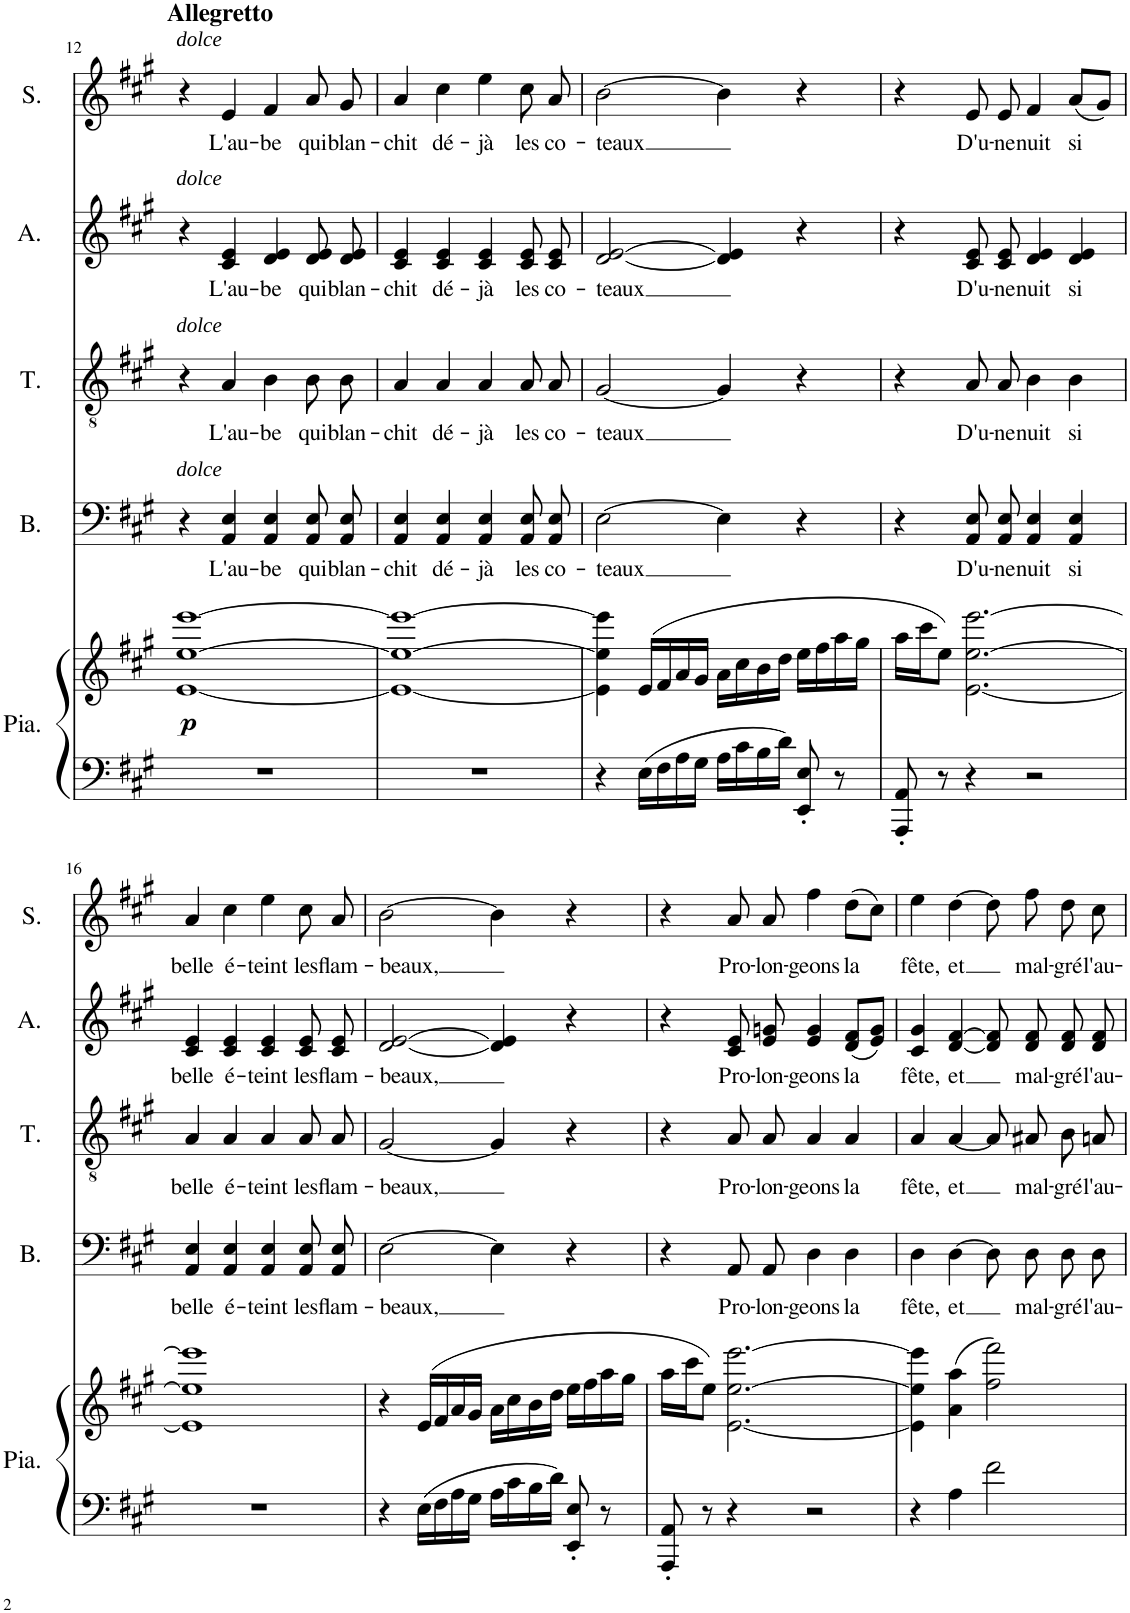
**kern	**kern	**dynam	**kern	**text	**kern	**text	**kern	**text	**kern	**text
*part5	*part5	*part5	*part4	*part4	*part3	*part3	*part2	*part2	*part1	*part1
*staff6	*staff5	*staff5/6	*staff4	*staff4	*staff3	*staff3	*staff2	*staff2	*staff1	*staff1
*I"Piano	*	*	*I"Bass	*	*I"Ténor	*	*I"Alto	*	*I"Soprano	*
*I'Pia.	*	*	*I'B.	*	*I'T.	*	*I'A.	*	*I'S.	*
!!LO:PB:g=z
*clefF4	*clefG2	*	*clefF4	*	*clefGv2	*	*clefG2	*	*clefG2	*
*k[f#c#g#]	*k[f#c#g#]	*	*k[f#c#g#]	*	*k[f#c#g#]	*	*k[f#c#g#]	*	*k[f#c#g#]	*
*M4/4	*M4/4	*	*M4/4	*	*M4/4	*	*M4/4	*	*M4/4	*
*met(c)	*met(c)	*	*met(c)	*	*met(c)	*	*met(c)	*	*met(c)	*
=12	=12	=12	=12	=12	=12	=12	=12	=12	=12	=12
!	!	!	!	!	!	!	!	!	!LO:TX:a:B:t=Allegretto	!
!	!	!	!	!	!	!	!	!	!LO:TX:a:i:t=dolce	!
!	!	!	!	!	!	!	!LO:TX:a:i:t=dolce	!	!	!
!	!	!	!	!	!LO:TX:a:i:t=dolce	!	!	!	!	!
!	!	!	!LO:TX:a:i:t=dolce	!	!	!	!	!	!	!
!	!	!LO:DY:b	!	!	!	!	!	!	!	!
1r	[1e [1ee [1eee	p	4r	.	4r	.	4r	.	4r	.
!	!	!	!	!LO:LY:b	!	!LO:LY:b	!	!LO:LY:b	!	!LO:LY:b
.	.	.	4AA/ 4E/	L'au-	4A/	L'au-	4c#/ 4e/	L'au-	4e/	L'au-
!	!	!	!	!LO:LY:b	!	!LO:LY:b	!	!LO:LY:b	!	!LO:LY:b
.	.	.	4AA/ 4E/	-be	4B\	-be	4d/ 4e/	-be	4f#/	-be
!	!	!	!	!LO:LY:b	!	!LO:LY:b	!	!LO:LY:b	!	!LO:LY:b
.	.	.	8AA/ 8E/L	qui	8B\L	qui	8d/ 8e/	qui	8a/	qui
!	!	!	!	!LO:LY:b	!	!LO:LY:b	!	!LO:LY:b	!	!LO:LY:b
.	.	.	8AA/ 8E/J	blan-	8B\J	blan-	8d/ 8e/	blan-	8g#/	blan-
=13	=13	=13	=13	=13	=13	=13	=13	=13	=13	=13
!	!	!	!	!LO:LY:b	!	!LO:LY:b	!	!LO:LY:b	!	!LO:LY:b
1r	1e_ 1ee_ 1eee_	.	4AA/ 4E/	-chit	4A/	-chit	4c#/ 4e/	-chit	4a/	-chit
!	!	!	!	!LO:LY:b	!	!LO:LY:b	!	!LO:LY:b	!	!LO:LY:b
.	.	.	4AA/ 4E/	dé-	4A/	dé-	4c#/ 4e/	dé-	4cc#\	dé-
!	!	!	!	!LO:LY:b	!	!LO:LY:b	!	!LO:LY:b	!	!LO:LY:b
.	.	.	4AA/ 4E/	-jà	4A/	-jà	4c#/ 4e/	-jà	4ee\	-jà
!	!	!	!	!LO:LY:b	!	!LO:LY:b	!	!LO:LY:b	!	!LO:LY:b
.	.	.	8AA/ 8E/L	les	8A/L	les	8c#/ 8e/	les	8cc#\	les
!	!	!	!	!LO:LY:b	!	!LO:LY:b	!	!LO:LY:b	!	!LO:LY:b
.	.	.	8AA/ 8E/J	co-	8A/J	co-	8c#/ 8e/	co-	8a/	co-
=14	=14	=14	=14	=14	=14	=14	=14	=14	=14	=14
!	!	!	!	!LO:LY:b	!	!LO:LY:b	!	!LO:LY:b	!	!LO:LY:b
4r	4e\] 4ee\] 4eee\]	.	[2E\	-teaux	[2G#/	-teaux	[2d/ [2e/	-teaux	[2b\	-teaux
16E\LL	(16e/LL	.	.	.	.	.	.	.	.	.
16F#\	16f#/	.	.	.	.	.	.	.	.	.
16A\	16a/	.	.	.	.	.	.	.	.	.
16G#\JJ	16g#/JJ	.	.	.	.	.	.	.	.	.
16A\LL	16a\LL	.	4E\]	.	4G#/]	.	4d/] 4e/]	.	4b\]	.
16c#\	16cc#\	.	.	.	.	.	.	.	.	.
16B\	16b\	.	.	.	.	.	.	.	.	.
16d\JJ	16dd\JJ	.	.	.	.	.	.	.	.	.
8EE/' 8E/'	16ee\LL	.	4r	.	4r	.	4r	.	4r	.
.	16ff#\	.	.	.	.	.	.	.	.	.
8r	16aa\	.	.	.	.	.	.	.	.	.
.	16gg#\JJ	.	.	.	.	.	.	.	.	.
=15	=15	=15	=15	=15	=15	=15	=15	=15	=15	=15
8AAA/' 8AA/'	16aa\LL	.	4r	.	4r	.	4r	.	4r	.
.	16ccc#\J	.	.	.	.	.	.	.	.	.
8r	8ee\J)	.	.	.	.	.	.	.	.	.
!	!	!	!	!LO:LY:b	!	!LO:LY:b	!	!LO:LY:b	!	!LO:LY:b
4r	[2.e\ [2.ee\ [2.eee\	.	8AA/ 8E/L	D'u-	8A/L	D'u-	8c#/ 8e/	D'u-	8e/	D'u-
!	!	!	!	!LO:LY:b	!	!LO:LY:b	!	!LO:LY:b	!	!LO:LY:b
.	.	.	8AA/ 8E/J	-ne	8A/J	-ne	8c#/ 8e/	-ne	8e/	-ne
!	!	!	!	!LO:LY:b	!	!LO:LY:b	!	!LO:LY:b	!	!LO:LY:b
2r	.	.	4AA/ 4E/	nuit	4B\	nuit	4d/ 4e/	nuit	4f#/	nuit
!	!	!	!	!LO:LY:b	!	!LO:LY:b	!	!LO:LY:b	!	!LO:LY:b
.	.	.	4AA/ 4E/	si	4B\	si	4d/ 4e/	si	(8a/L	si
.	.	.	.	.	.	.	.	.	8g#/J)	.
!!LO:LB:g=z
=16	=16	=16	=16	=16	=16	=16	=16	=16	=16	=16
!	!	!	!	!LO:LY:b	!	!LO:LY:b	!	!LO:LY:b	!	!LO:LY:b
1r	1e] 1ee] 1eee]	.	4AA/ 4E/	belle	4A/	belle	4c#/ 4e/	belle	4a/	belle
!	!	!	!	!LO:LY:b	!	!LO:LY:b	!	!LO:LY:b	!	!LO:LY:b
.	.	.	4AA/ 4E/	é-	4A/	é-	4c#/ 4e/	é-	4cc#\	é-
!	!	!	!	!LO:LY:b	!	!LO:LY:b	!	!LO:LY:b	!	!LO:LY:b
.	.	.	4AA/ 4E/	-teint	4A/	-teint	4c#/ 4e/	-teint	4ee\	-teint
!	!	!	!	!LO:LY:b	!	!LO:LY:b	!	!LO:LY:b	!	!LO:LY:b
.	.	.	8AA/ 8E/L	les	8A/L	les	8c#/ 8e/	les	8cc#\	les
!	!	!	!	!LO:LY:b	!	!LO:LY:b	!	!LO:LY:b	!	!LO:LY:b
.	.	.	8AA/ 8E/J	flam-	8A/J	flam-	8c#/ 8e/	flam-	8a/	flam-
=17	=17	=17	=17	=17	=17	=17	=17	=17	=17	=17
!	!	!	!	!LO:LY:b	!	!LO:LY:b	!	!LO:LY:b	!	!LO:LY:b
4r	4r	.	[2E\	-beaux,	[2G#/	-beaux,	[2d/ [2e/	-beaux,	[2b\	-beaux,
16E\LL	(16e/LL	.	.	.	.	.	.	.	.	.
16F#\	16f#/	.	.	.	.	.	.	.	.	.
16A\	16a/	.	.	.	.	.	.	.	.	.
16G#\JJ	16g#/JJ	.	.	.	.	.	.	.	.	.
16A\LL	16a\LL	.	4E\]	.	4G#/]	.	4d/] 4e/]	.	4b\]	.
16c#\	16cc#\	.	.	.	.	.	.	.	.	.
16B\	16b\	.	.	.	.	.	.	.	.	.
16d\JJ	16dd\JJ	.	.	.	.	.	.	.	.	.
8EE/' 8E/'	16ee\LL	.	4r	.	4r	.	4r	.	4r	.
.	16ff#\	.	.	.	.	.	.	.	.	.
8r	16aa\	.	.	.	.	.	.	.	.	.
.	16gg#\JJ	.	.	.	.	.	.	.	.	.
=18	=18	=18	=18	=18	=18	=18	=18	=18	=18	=18
8AAA/' 8AA/'	16aa\LL	.	4r	.	4r	.	4r	.	4r	.
.	16ccc#\J	.	.	.	.	.	.	.	.	.
8r	8ee\J)	.	.	.	.	.	.	.	.	.
!	!	!	!	!LO:LY:b	!	!LO:LY:b	!	!LO:LY:b	!	!LO:LY:b
4r	[2.e\ [2.ee\ [2.eee\	.	8AA/L	Pro-	8A/L	Pro-	8c#/ 8e/	Pro-	8a/	Pro-
!	!	!	!	!LO:LY:b	!	!LO:LY:b	!	!LO:LY:b	!	!LO:LY:b
.	.	.	8AA/J	-lon-	8A/J	-lon-	8e/ 8gn/	-lon-	8a/	-lon-
!	!	!	!	!LO:LY:b	!	!LO:LY:b	!	!LO:LY:b	!	!LO:LY:b
2r	.	.	4D\	-geons	4A/	-geons	4e/ 4g/	-geons	4ff#\	-geons
!	!	!	!	!LO:LY:b	!	!LO:LY:b	!	!LO:LY:b	!	!LO:LY:b
.	.	.	4D\	la	4A/	la	(8d/ 8f#/L	la	(8dd\L	la
.	.	.	.	.	.	.	8e/ 8g/J)	.	8cc#\J)	.
=19	=19	=19	=19	=19	=19	=19	=19	=19	=19	=19
!	!	!	!	!LO:LY:b	!	!LO:LY:b	!	!LO:LY:b	!	!LO:LY:b
4r	4e\] 4ee\] 4eee\]	.	4D\	fête,	4A/	fête,	4c#/ 4g#/	fête,	4ee\	fête,
!	!	!	!	!LO:LY:b	!	!LO:LY:b	!	!LO:LY:b	!	!LO:LY:b
4A\	(4a\ 4aa\	.	[4D\	et	[4A/	et	[4d/ [4f#/	et	[4dd\	et
2f#\	2ff#\ 2fff#\)	.	8D\L]	.	8A/L]	.	8d/] 8f#/]	.	8dd\]	.
!	!	!	!	!LO:LY:b	!	!LO:LY:b	!	!LO:LY:b	!	!LO:LY:b
.	.	.	8D\J	mal-	8A#X/J	mal-	8d/ 8f#/	mal-	8ff#\	mal-
!	!	!	!	!LO:LY:b	!	!LO:LY:b	!	!LO:LY:b	!	!LO:LY:b
.	.	.	8D\L	-gré	8B/L	-gré	8d/ 8f#/	-gré	8dd\	-gré
!	!	!	!	!LO:LY:b	!	!LO:LY:b	!	!LO:LY:b	!	!LO:LY:b
.	.	.	8D\J	l'au-	8An/J	l'au-	8d/ 8f#/	l'au-	8cc#\	l'au-
=	=	=	=	=	=	=	=	=	=	=
*-	*-	*-	*-	*-	*-	*-	*-	*-	*-	*-
